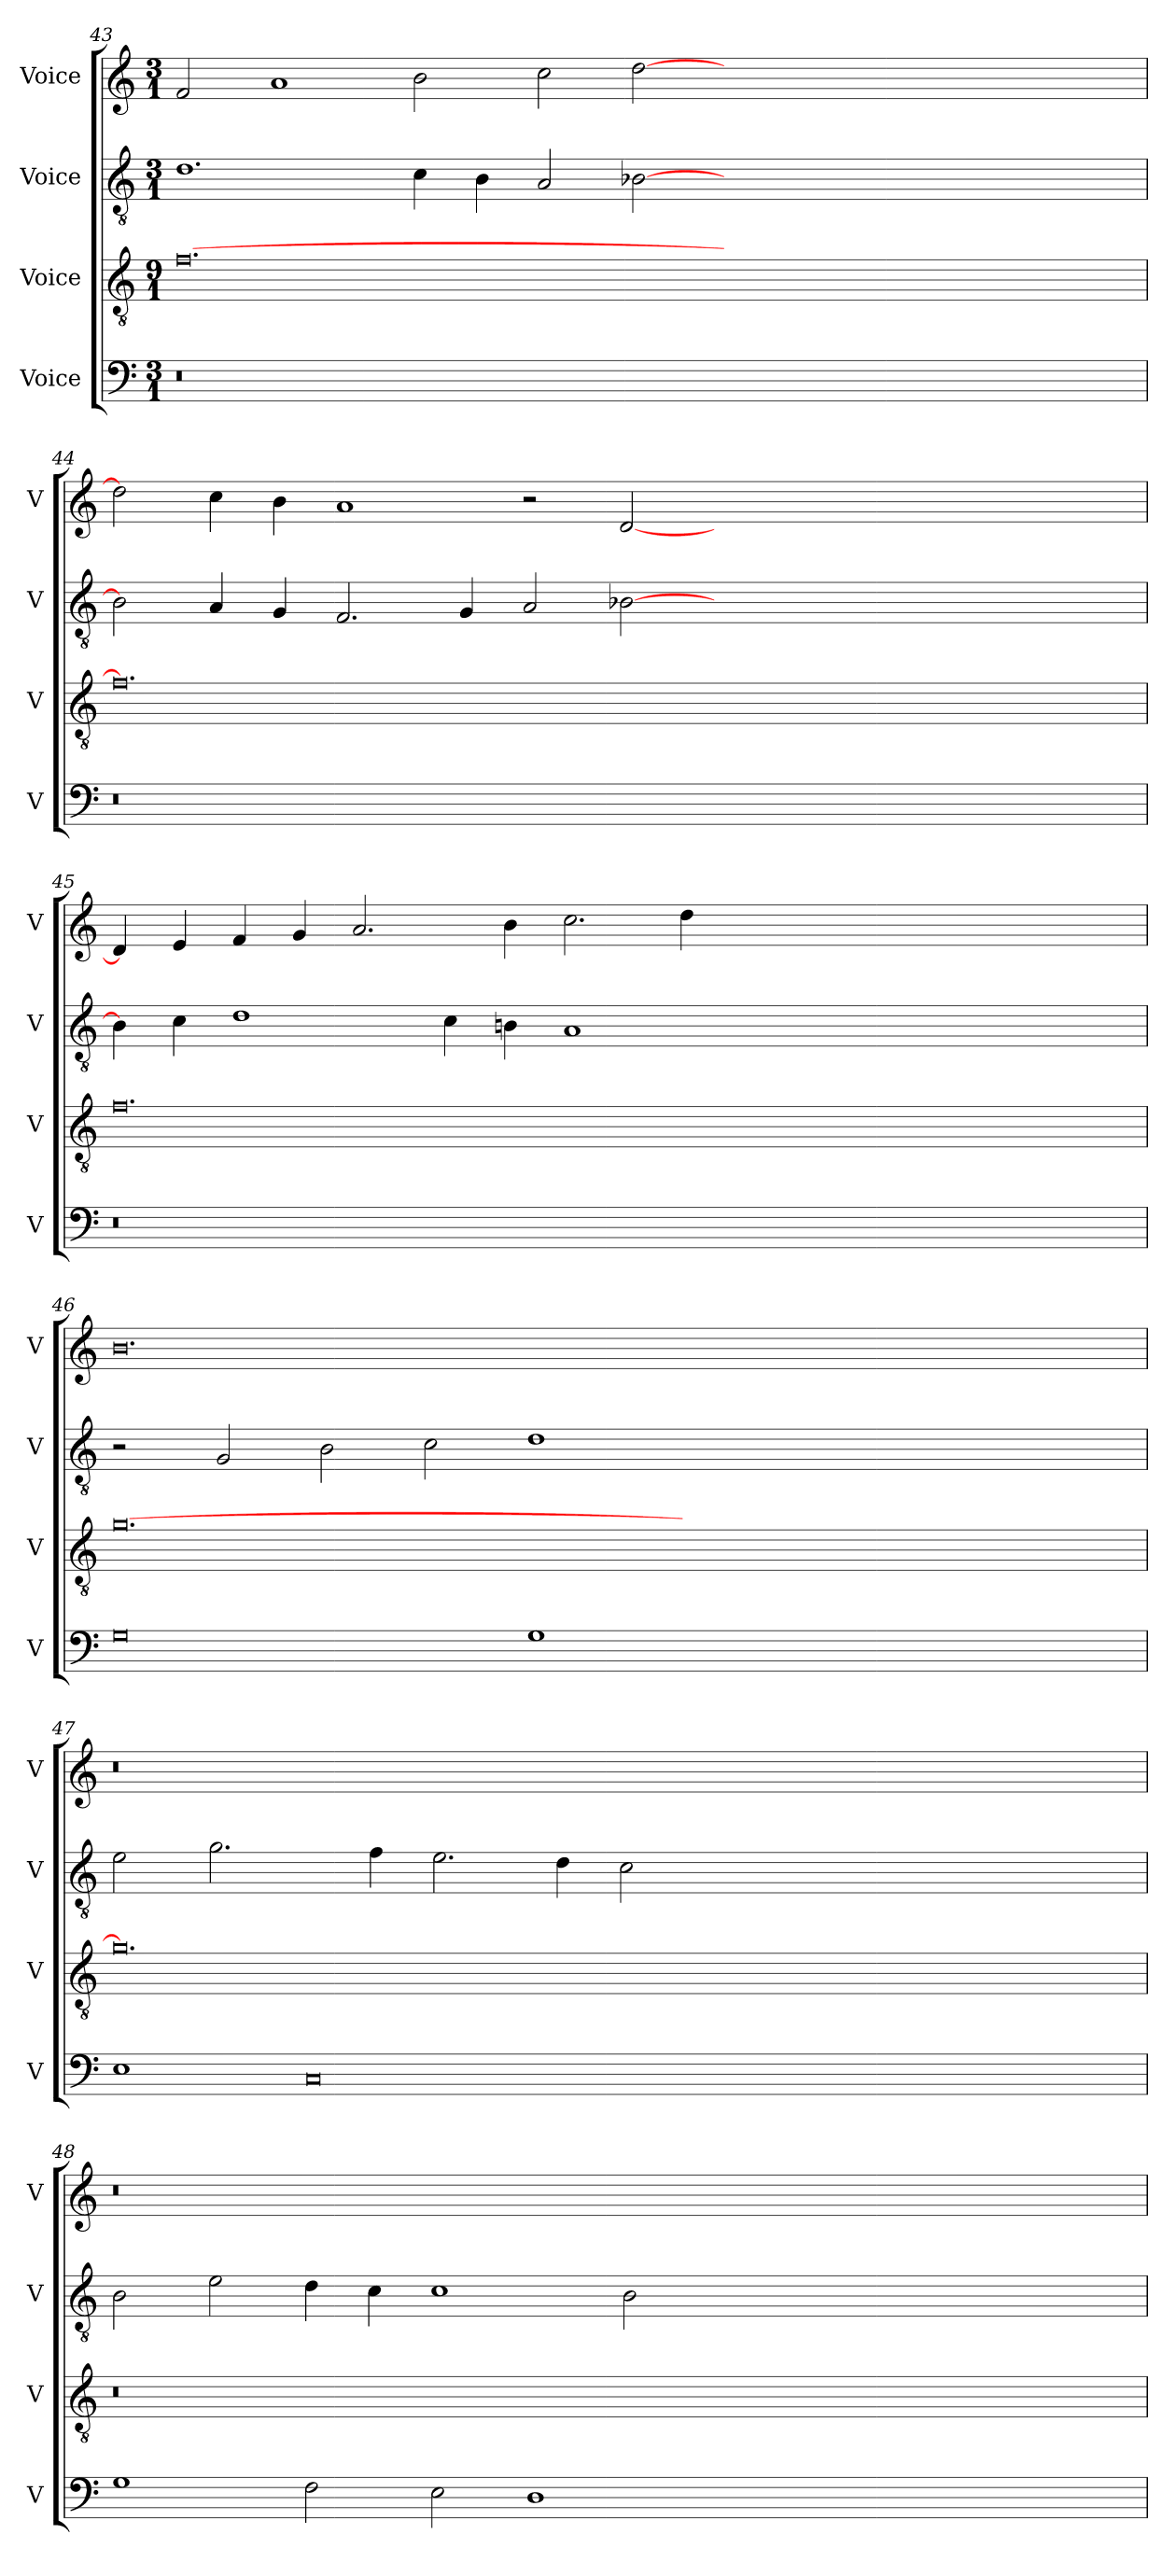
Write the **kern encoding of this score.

**kern	**kern	**kern	**kern
*part4	*part3	*part2	*part1
*staff4	*staff3	*staff2	*staff1
*I"Voice	*I"Voice	*I"Voice	*I"Voice
*I'V	*I'V	*I'V	*I'V
!!LO:PB:g=z
*clefF4	*clefGv2	*clefGv2	*clefG2
*k[]	*k[]	*k[]	*k[]
*M3/1	*M9/1	*M3/1	*M3/1
=43	=43	=43	=43
0.r	[0.f	1.d	2f/
.	.	.	1a
.	.	4c\	2b\
.	.	4B\	.
.	.	2A/	2cc\
.	.	[2B-X\	[2dd\
00.ryy	00.ryy	00.ryy	00.ryy
!!LO:LB:g=z
=44	=44	=44	=44
0.r	0.f]	2B-\]	2dd\]
.	.	4A/	4cc\
.	.	4G/	4b\
.	.	2.F/	1a
.	.	4G/	.
.	.	2A/	2r
.	.	[2B-X\	[2d/
00.ryy	00.ryy	00.ryy	00.ryy
!!LO:LB:g=z
=45	=45	=45	=45
0.r	0.f	4B-\]	4d/]
.	.	4c\	4e/
.	.	1d	4f/
.	.	.	4g/
.	.	.	2.a/
.	.	4c\	.
.	.	4Bn\	4b\
.	.	1A	2.cc\
.	.	.	4dd\
00.ryy	00.ryy	00.ryy	00.ryy
!!LO:LB:g=z
=46	=46	=46	=46
0G	[0.g	2r	0.b
.	.	2G/	.
.	.	2B\	.
.	.	2c\	.
1G	.	1d	.
00.ryy	00.ryy	00.ryy	00.ryy
!!LO:PB:g=z
=47	=47	=47	=47
1E	0.g]	2e\	0.r
.	.	2.g\	.
0C	.	.	.
.	.	4f\	.
.	.	2.e\	.
.	.	4d\	.
.	.	2c\	.
00.ryy	00.ryy	00.ryy	00.ryy
!!LO:LB:g=z
=48	=48	=48	=48
1G	0.r	2B\	0.r
.	.	2e\	.
2F\	.	4d\	.
.	.	4c\	.
2E\	.	1c	.
1D	.	.	.
.	.	2B\	.
00.ryy	00.ryy	00.ryy	00.ryy
=	=	=	=
*-	*-	*-	*-
